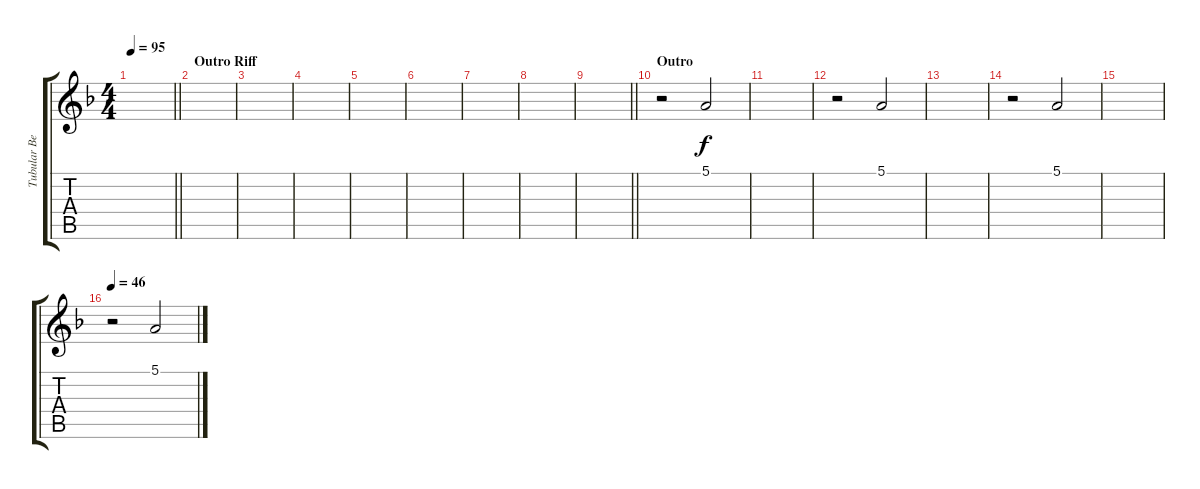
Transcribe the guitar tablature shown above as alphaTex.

\track ("Tubular Bells FX" "Tubular Be") {instrument tubularbells}
\staff {score tabs}
\tuning (E4 B3 G3 D3 A2 D2) {hide}
\ts (4 4)
\tempo 95
\clef g2
\barLineRight lightlight
\ks dminor
|
\section ("" "Outro Riff")
|
|
|
|
|
|
|
\barLineRight lightlight
|
\section ("" "Outro")
r.2 5.1.2 |
|
r.2 5.1.2 |
|
r.2 5.1.2 |
|
\tempo 46
r.2 5.1.2
